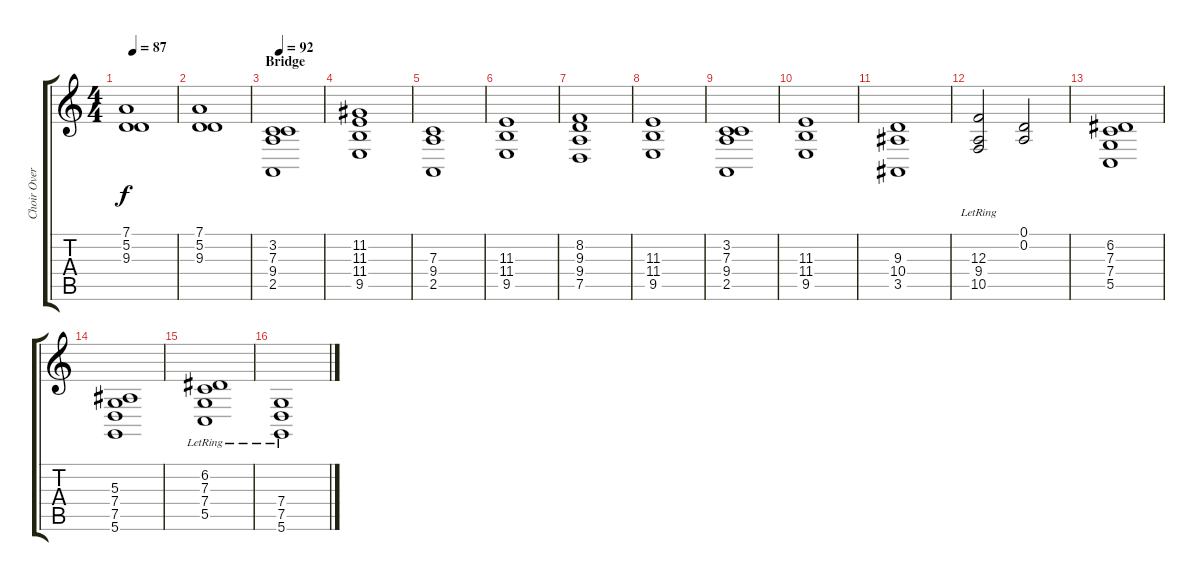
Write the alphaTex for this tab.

\track ("Choir Overdub" "Choir Over") {instrument stringensemble1}
\staff {score tabs}
\tuning (D4 A3 F3 C3 G2 D2) {hide}
\ts (4 4)
\tempo 87
\clef g2
\ks c
(7.1 5.2 9.3).1{dy f volume 3} |
(7.1 5.2 9.3).1{volume 7} |
\section ("" "Bridge")
\tempo 92
(3.2 7.3 9.4 2.5).1{volume 5} |
(11.2 11.3 11.4 9.5).1 |
(7.3 9.4 2.5).1 |
(11.3 11.4 9.5).1 |
(8.2 9.3 9.4 7.5).1 |
(11.3 11.4 9.5).1 |
(3.2 7.3 9.4 2.5).1 |
(11.3 11.4 9.5).1 |
(9.3 10.4 3.5).1 |
(12.3 9.4 10.5{lr}).2 (0.1 0.2).2 |
(6.2 7.3 7.4 5.5).1 |
(5.3 7.4 7.5 5.6).1 |
(6.2 7.3 7.4 5.5{lr}).1 |
(7.4 7.5 5.6{lr}).1
